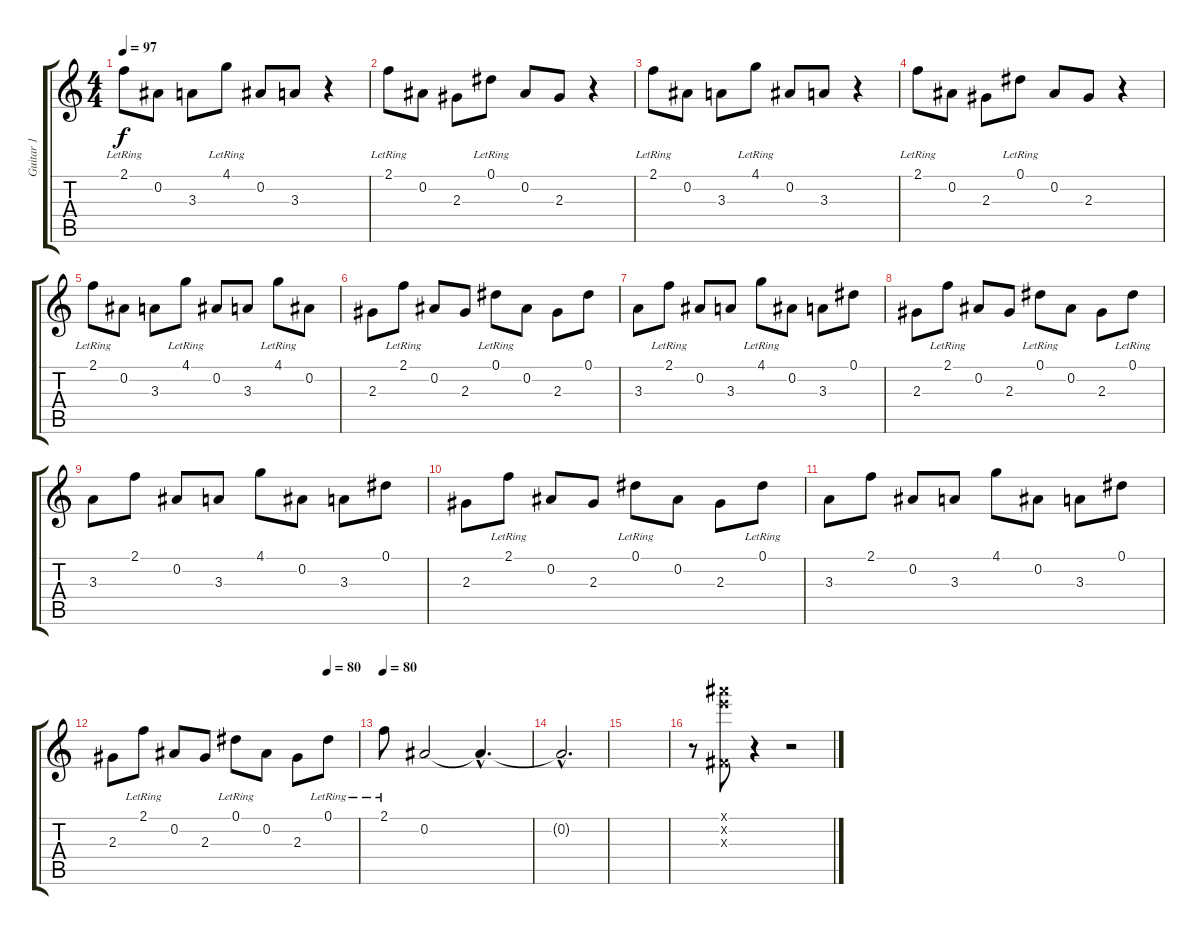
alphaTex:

\track ("Guitar 1" "Guitar 1") {instrument distortionguitar}
\staff {score tabs}
\tuning (Eb4 Bb3 Gb3 Db3 Ab2 Eb2) {hide}
\ts (4 4)
\tempo 97
\clef g2
\ks c
2.1{lr}.8{dy f} 0.2.8 3.3.8 4.1{lr}.8 0.2.8 3.3.8 r.4 |
2.1{lr}.8 0.2.8 2.3.8 0.1{lr}.8 0.2.8 2.3.8 r.4 |
2.1{lr}.8 0.2.8 3.3.8 4.1{lr}.8 0.2.8 3.3.8 r.4 |
2.1{lr}.8 0.2.8 2.3.8 0.1{lr}.8 0.2.8 2.3.8 r.4 |
2.1{lr}.8 0.2.8 3.3.8 4.1{lr}.8 0.2.8 3.3.8 4.1{lr}.8 0.2.8 |
2.3.8 2.1{lr}.8 0.2.8 2.3.8 0.1{lr}.8 0.2.8 2.3.8 0.1.8 |
3.3.8 2.1{lr}.8 0.2.8 3.3.8 4.1{lr}.8 0.2.8 3.3.8 0.1.8 |
2.3.8 2.1{lr}.8 0.2.8 2.3.8 0.1{lr}.8 0.2.8 2.3.8 0.1{lr}.8 |
3.3.8 2.1.8 0.2.8 3.3.8 4.1.8 0.2.8 3.3.8 0.1.8 |
2.3.8 2.1{lr}.8 0.2.8 2.3.8 0.1{lr}.8 0.2.8 2.3.8 0.1{lr}.8 |
3.3.8 2.1.8 0.2.8 3.3.8 4.1.8 0.2.8 3.3.8 0.1.8 |
\tempo (80 0.875)
2.3.8 2.1{lr}.8 0.2.8 2.3.8 0.1{lr}.8 0.2.8 2.3.8 0.1{lr}.8 |
\tempo 80
2.1{lr}.8{volume 9} 0.2.2{volume 8} 0.2{hac t}.4{d volume 7} |
0.2{hac t}.2{d} |
|
r.8 (19.1{x} 18.2{x} 0.3{x}).8 r.4 r.2
